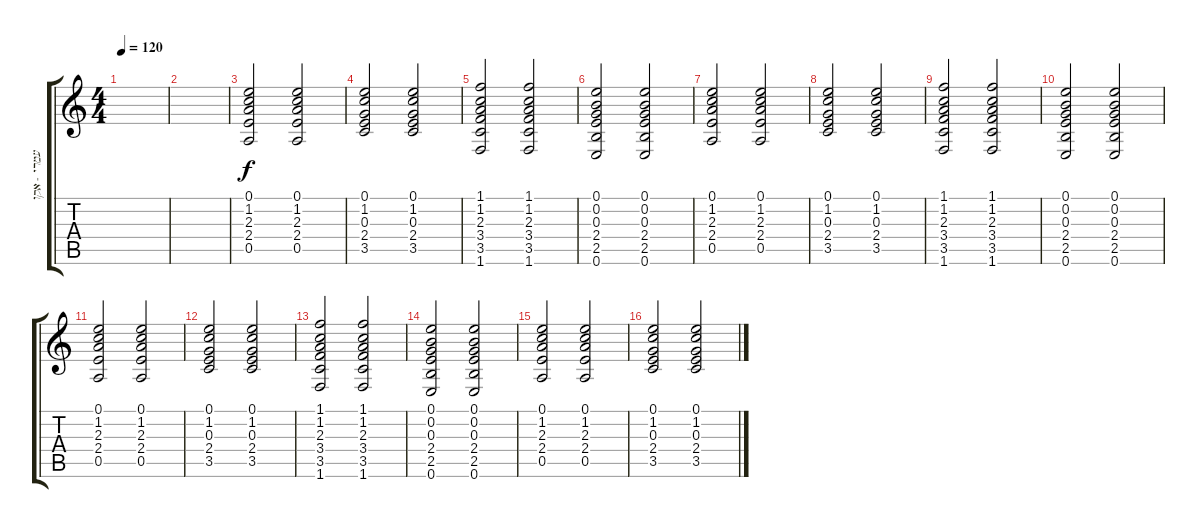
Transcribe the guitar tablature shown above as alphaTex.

\track ("עמרי - אקוסטית" "עמרי - אקו") {instrument acousticguitarsteel}
\staff {score tabs}
\tuning (E4 B3 G3 D3 A2 E2) {hide}
\ts (4 4)
\tempo 120
\clef g2
\ks c
|
|
(0.1 1.2 2.3 2.4 0.5).2 (0.1 1.2 2.3 2.4 0.5).2 |
(0.1 1.2 0.3 2.4 3.5).2 (0.1 1.2 0.3 2.4 3.5).2 |
(1.1 1.2 2.3 3.4 3.5 1.6).2 (1.1 1.2 2.3 3.4 3.5 1.6).2 |
(0.1 0.2 0.3 2.4 2.5 0.6).2 (0.1 0.2 0.3 2.4 2.5 0.6).2 |
(0.1 1.2 2.3 2.4 0.5).2 (0.1 1.2 2.3 2.4 0.5).2 |
(0.1 1.2 0.3 2.4 3.5).2 (0.1 1.2 0.3 2.4 3.5).2 |
(1.1 1.2 2.3 3.4 3.5 1.6).2 (1.1 1.2 2.3 3.4 3.5 1.6).2 |
(0.1 0.2 0.3 2.4 2.5 0.6).2 (0.1 0.2 0.3 2.4 2.5 0.6).2 |
(0.1 1.2 2.3 2.4 0.5).2 (0.1 1.2 2.3 2.4 0.5).2 |
(0.1 1.2 0.3 2.4 3.5).2 (0.1 1.2 0.3 2.4 3.5).2 |
(1.1 1.2 2.3 3.4 3.5 1.6).2 (1.1 1.2 2.3 3.4 3.5 1.6).2 |
(0.1 0.2 0.3 2.4 2.5 0.6).2 (0.1 0.2 0.3 2.4 2.5 0.6).2 |
(0.1 1.2 2.3 2.4 0.5).2 (0.1 1.2 2.3 2.4 0.5).2 |
(0.1 1.2 0.3 2.4 3.5).2 (0.1 1.2 0.3 2.4 3.5).2
